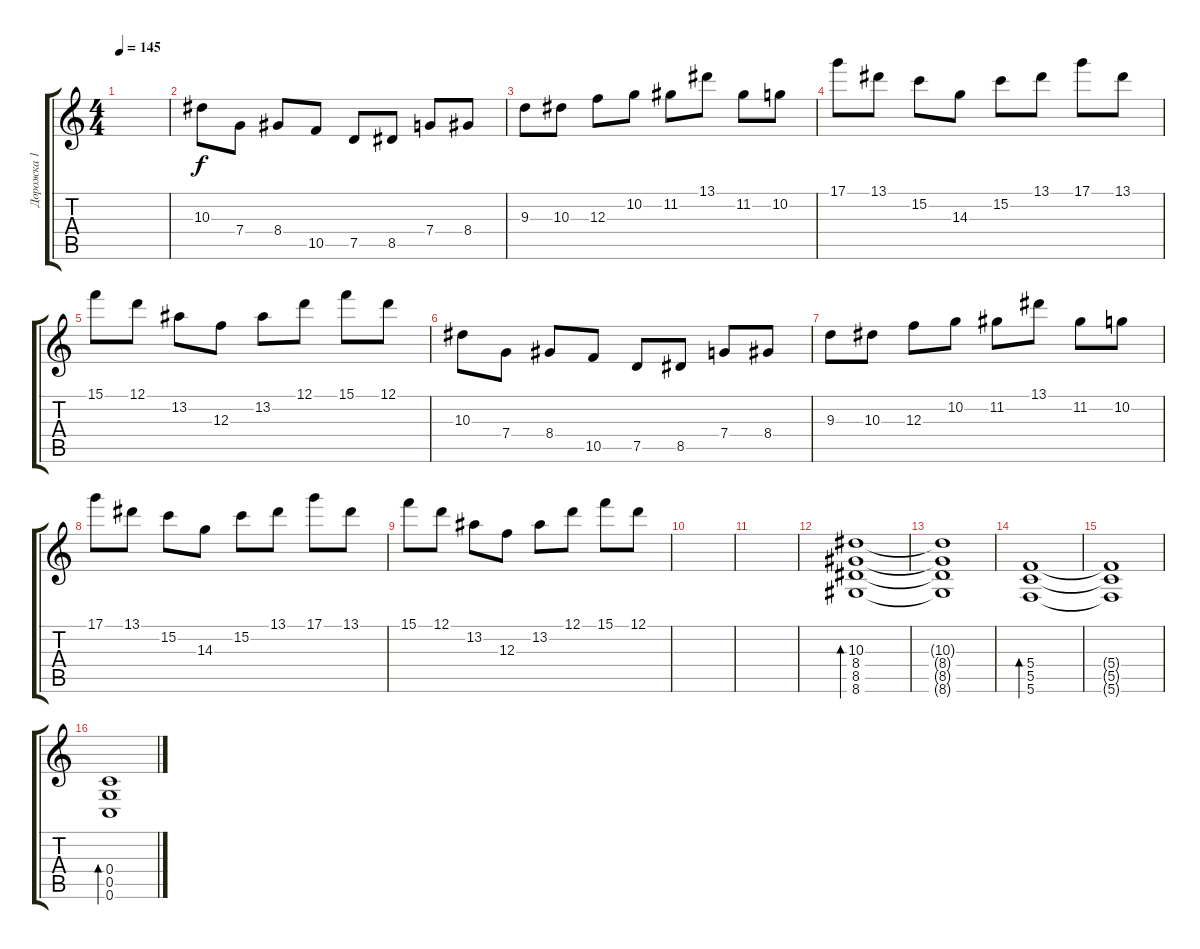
\track ("Дорожка 1" "Дорожка 1") {instrument distortionguitar}
\staff {score tabs}
\tuning (D4 A3 F3 C3 G2 C2) {hide}
\ts (4 4)
\tempo 145
\clef g2
\ks c
|
10.3.8 7.4.8 8.4.8 10.5.8 7.5.8 8.5.8 7.4.8 8.4.8 |
9.3.8 10.3.8 12.3.8 10.2.8 11.2.8 13.1.8 11.2.8 10.2.8 |
17.1.8 13.1.8 15.2.8 14.3.8 15.2.8 13.1.8 17.1.8 13.1.8 |
15.1.8 12.1.8 13.2.8 12.3.8 13.2.8 12.1.8 15.1.8 12.1.8 |
10.3.8 7.4.8 8.4.8 10.5.8 7.5.8 8.5.8 7.4.8 8.4.8 |
9.3.8 10.3.8 12.3.8 10.2.8 11.2.8 13.1.8 11.2.8 10.2.8 |
17.1.8 13.1.8 15.2.8 14.3.8 15.2.8 13.1.8 17.1.8 13.1.8 |
15.1.8 12.1.8 13.2.8 12.3.8 13.2.8 12.1.8 15.1.8 12.1.8 |
|
|
(10.3 8.4 8.5 8.6).1{bd 240 instrument acousticguitarsteel} |
(10.3{t} 8.4{t} 8.5{t} 8.6{t}).1 |
(5.4 5.5 5.6).1{bd 240} |
(5.4{t} 5.5{t} 5.6{t}).1 |
(0.4 0.5 0.6).1{bd 240}
